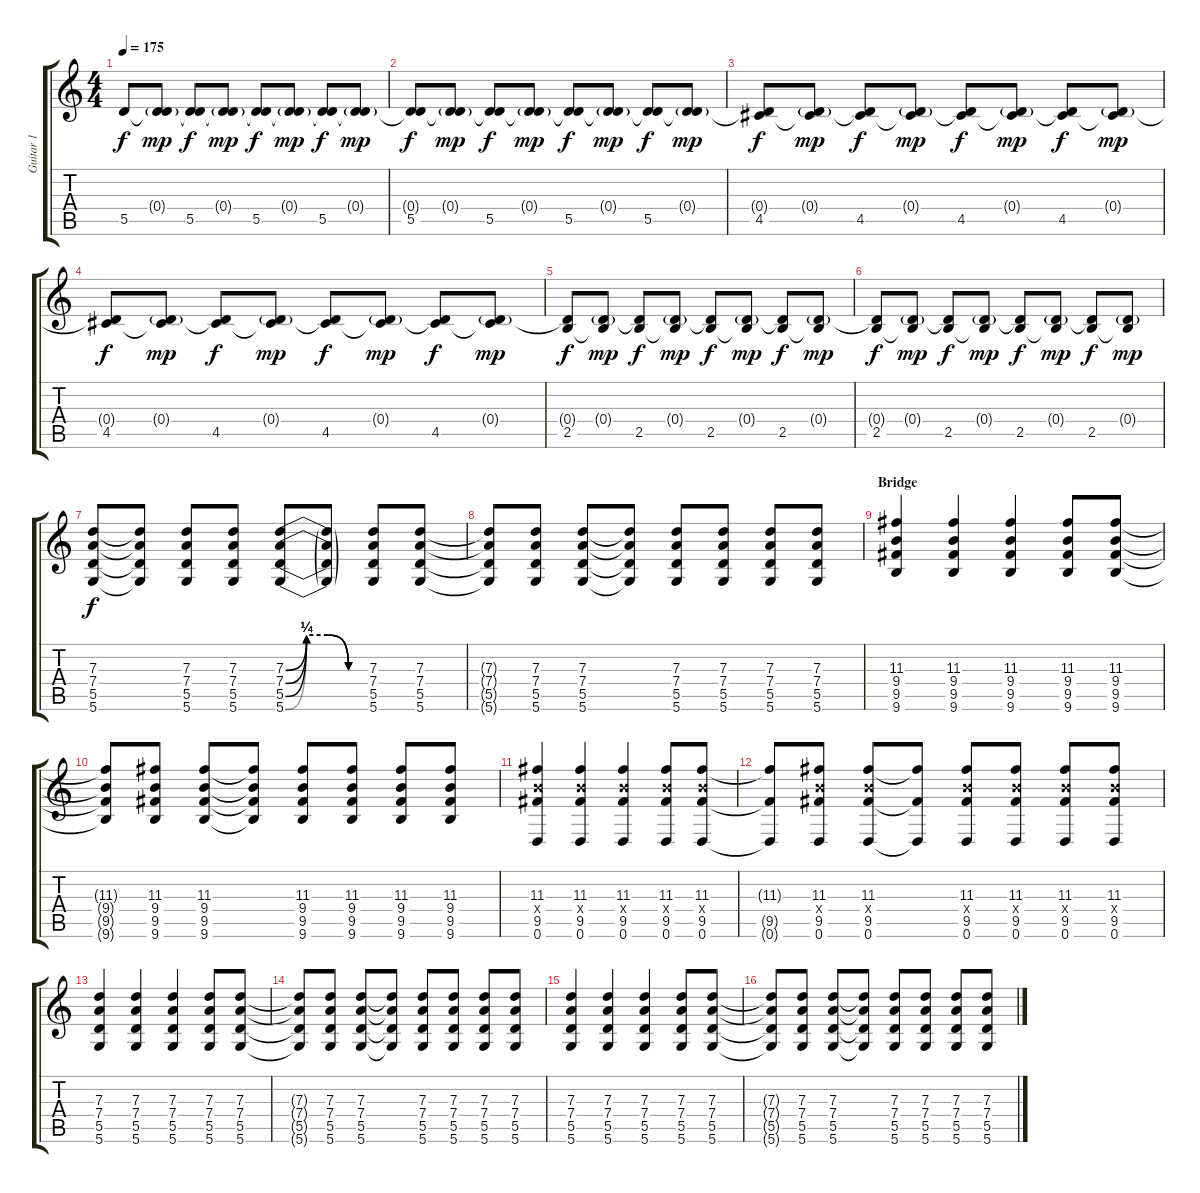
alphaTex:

\track ("Guitar 1" "Guitar 1") {instrument overdrivenguitar}
\staff {score tabs}
\tuning (E4 B3 G3 D3 A2 D2) {hide}
\ts (4 4)
\tempo 175
\clef g2
\ks c
5.5.8{dy f} (0.4{g} 5.5{t}).8{dy mp} (0.4{t} 5.5).8{dy f} (0.4{g} 5.5{t}).8{dy mp} (0.4{t} 5.5).8{dy f} (0.4{g} 5.5{t}).8{dy mp} (0.4{t} 5.5).8{dy f} (0.4{g} 5.5{t}).8{dy mp} |
(0.4{t} 5.5).8{dy f} (0.4{g} 5.5{t}).8{dy mp} (0.4{t} 5.5).8{dy f} (0.4{g} 5.5{t}).8{dy mp} (0.4{t} 5.5).8{dy f} (0.4{g} 5.5{t}).8{dy mp} (0.4{t} 5.5).8{dy f} (0.4{g} 5.5{t}).8{dy mp} |
(0.4{t} 4.5).8{dy f} (0.4{g} 4.5{t}).8{dy mp} (0.4{t} 4.5).8{dy f} (0.4{g} 4.5{t}).8{dy mp} (0.4{t} 4.5).8{dy f} (0.4{g} 4.5{t}).8{dy mp} (0.4{t} 4.5).8{dy f} (0.4{g} 4.5{t}).8{dy mp} |
(0.4{t} 4.5).8{dy f} (0.4{g} 4.5{t}).8{dy mp} (0.4{t} 4.5).8{dy f} (0.4{g} 4.5{t}).8{dy mp} (0.4{t} 4.5).8{dy f} (0.4{g} 4.5{t}).8{dy mp} (0.4{t} 4.5).8{dy f} (0.4{g} 4.5{t}).8{dy mp} |
(0.4{t} 2.5).8{dy f} (0.4{g} 2.5{t}).8{dy mp} (0.4{t} 2.5).8{dy f} (0.4{g} 2.5{t}).8{dy mp} (0.4{t} 2.5).8{dy f} (0.4{g} 2.5{t}).8{dy mp} (0.4{t} 2.5).8{dy f} (0.4{g} 2.5{t}).8{dy mp} |
(0.4{t} 2.5).8{dy f} (0.4{g} 2.5{t}).8{dy mp} (0.4{t} 2.5).8{dy f} (0.4{g} 2.5{t}).8{dy mp} (0.4{t} 2.5).8{dy f} (0.4{g} 2.5{t}).8{dy mp} (0.4{t} 2.5).8{dy f} (0.4{g} 2.5{t}).8{dy mp} |
(7.3 7.4 5.5 5.6).8{dy f} (7.3{t} 7.4{t} 5.5{t} 5.6{t}).8 (7.3 7.4 5.5 5.6).8 (7.3 7.4 5.5 5.6).8 (7.3{be (custom 0 0 15 1 30 1 45 0 60 0)} 7.4{be (custom 0 0 15 1 30 1 45 0 60 0)} 5.5{be (custom 0 0 15 1 30 1 45 0 60 0)} 5.6{be (custom 0 0 15 1 30 1 45 0 60 0)}).8 (7.3{t} 7.4{t} 5.5{t} 5.6{t}).8 (7.3 7.4 5.5 5.6).8 (7.3 7.4 5.5 5.6).8 |
(7.3{t} 7.4{t} 5.5{t} 5.6{t}).8 (7.3 7.4 5.5 5.6).8 (7.3 7.4 5.5 5.6).8 (7.3{t} 7.4{t} 5.5{t} 5.6{t}).8 (7.3 7.4 5.5 5.6).8 (7.3 7.4 5.5 5.6).8 (7.3 7.4 5.5 5.6).8 (7.3 7.4 5.5 5.6).8 |
\section ("" "Bridge")
(11.3 9.4 9.5 9.6).4 (11.3 9.4 9.5 9.6).4 (11.3 9.4 9.5 9.6).4 (11.3 9.4 9.5 9.6).8 (11.3 9.4 9.5 9.6).8 |
(11.3{t} 9.4{t} 9.5{t} 9.6{t}).8 (11.3 9.4 9.5 9.6).8 (11.3 9.4 9.5 9.6).8 (11.3{t} 9.4{t} 9.5{t} 9.6{t}).8 (11.3 9.4 9.5 9.6).8 (11.3 9.4 9.5 9.6).8 (11.3 9.4 9.5 9.6).8 (11.3 9.4 9.5 9.6).8 |
(11.3 9.4{x} 9.5 0.6).4 (11.3 9.4{x} 9.5 0.6).4 (11.3 9.4{x} 9.5 0.6).4 (11.3 9.4{x} 9.5 0.6).8 (11.3 9.4{x} 9.5 0.6).8 |
(11.3{t} 9.5{t} 0.6{t}).8 (11.3 9.4{x} 9.5 0.6).8 (11.3 9.4{x} 9.5 0.6).8 (11.3{t} 9.5{t} 0.6{t}).8 (11.3 9.4{x} 9.5 0.6).8 (11.3 9.4{x} 9.5 0.6).8 (11.3 9.4{x} 9.5 0.6).8 (11.3 9.4{x} 9.5 0.6).8 |
(7.3 7.4 5.5 5.6).4 (7.3 7.4 5.5 5.6).4 (7.3 7.4 5.5 5.6).4 (7.3 7.4 5.5 5.6).8 (7.3 7.4 5.5 5.6).8 |
(7.3{t} 7.4{t} 5.5{t} 5.6{t}).8 (7.3 7.4 5.5 5.6).8 (7.3 7.4 5.5 5.6).8 (7.3{t} 7.4{t} 5.5{t} 5.6{t}).8 (7.3 7.4 5.5 5.6).8 (7.3 7.4 5.5 5.6).8 (7.3 7.4 5.5 5.6).8 (7.3 7.4 5.5 5.6).8 |
(7.3 7.4 5.5 5.6).4 (7.3 7.4 5.5 5.6).4 (7.3 7.4 5.5 5.6).4 (7.3 7.4 5.5 5.6).8 (7.3 7.4 5.5 5.6).8 |
(7.3{t} 7.4{t} 5.5{t} 5.6{t}).8 (7.3 7.4 5.5 5.6).8 (7.3 7.4 5.5 5.6).8 (7.3{t} 7.4{t} 5.5{t} 5.6{t}).8 (7.3 7.4 5.5 5.6).8 (7.3 7.4 5.5 5.6).8 (7.3 7.4 5.5 5.6).8 (7.3 7.4 5.5 5.6).8
